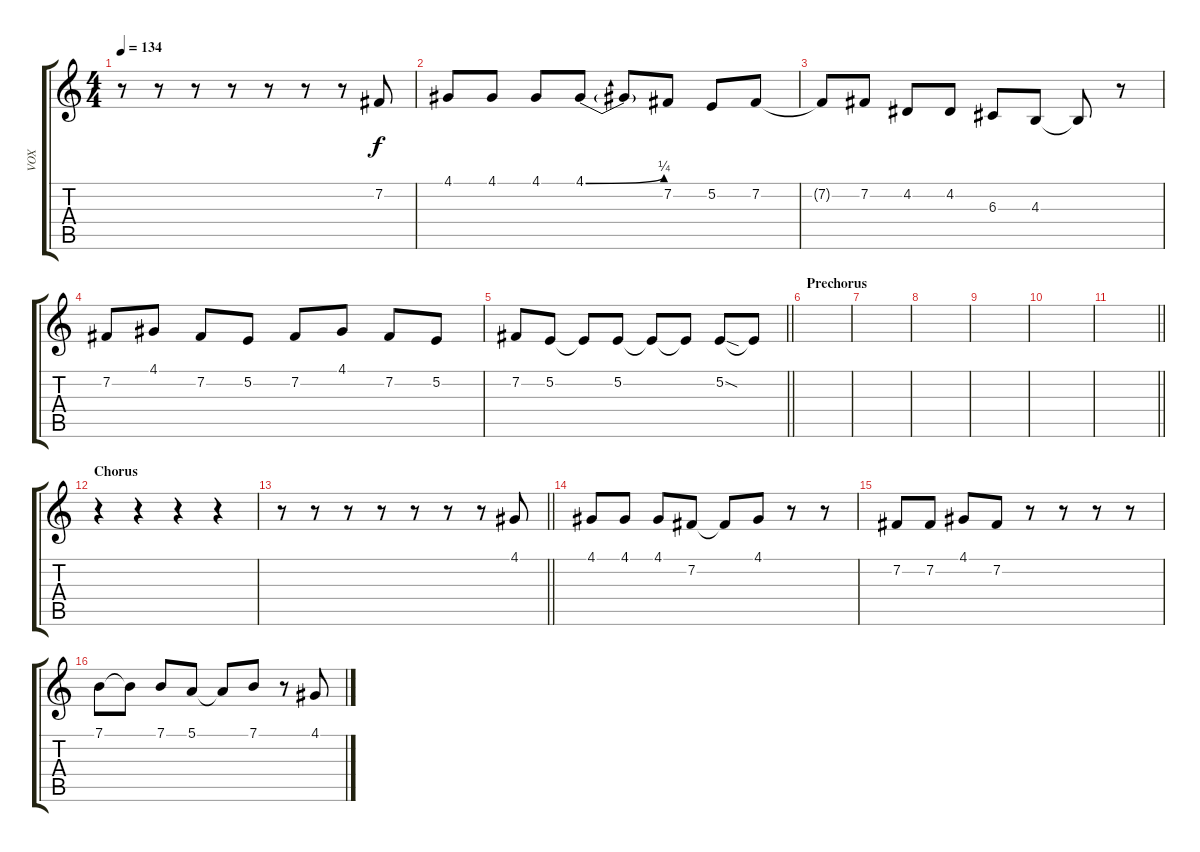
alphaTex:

\track ("VOX" "VOX") {instrument tenorsax}
\staff {score tabs}
\tuning (E4 B3 G3 D3 A2 E2) {hide}
\ts (4 4)
\tempo 134
\clef g2
\ks c
r.8{dy f} r.8 r.8 r.8 r.8 r.8 r.8 7.2.8 |
4.1.8 4.1.8 4.1.8 4.1{be (bend 0 0 60 1)}.8 4.1{t}.8 7.2.8 5.2.8 7.2.8 |
7.2{t}.8 7.2.8 4.2.8 4.2.8 6.3.8 4.3.8 4.3{t}.8 r.8 |
7.2.8 4.1.8 7.2.8 5.2.8 7.2.8 4.1.8 7.2.8 5.2.8 |
\barLineRight lightlight
7.2.8 5.2.8 5.2{t}.8 5.2.8 5.2{t}.8 5.2{t}.8 5.2{sod}.8 5.2{t}.8 |
\section ("" "Prechorus")
|
|
|
|
|
\barLineRight lightlight
|
\section ("" "Chorus")
r.4 r.4 r.4 r.4 |
\barLineRight lightlight
r.8 r.8 r.8 r.8 r.8 r.8 r.8 4.1.8 |
4.1.8 4.1.8 4.1.8 7.2.8 7.2{t}.8 4.1.8 r.8 r.8 |
7.2.8 7.2.8 4.1.8 7.2.8 r.8 r.8 r.8 r.8 |
7.1.8 7.1{t}.8 7.1.8 5.1.8 5.1{t}.8 7.1.8 r.8 4.1.8
